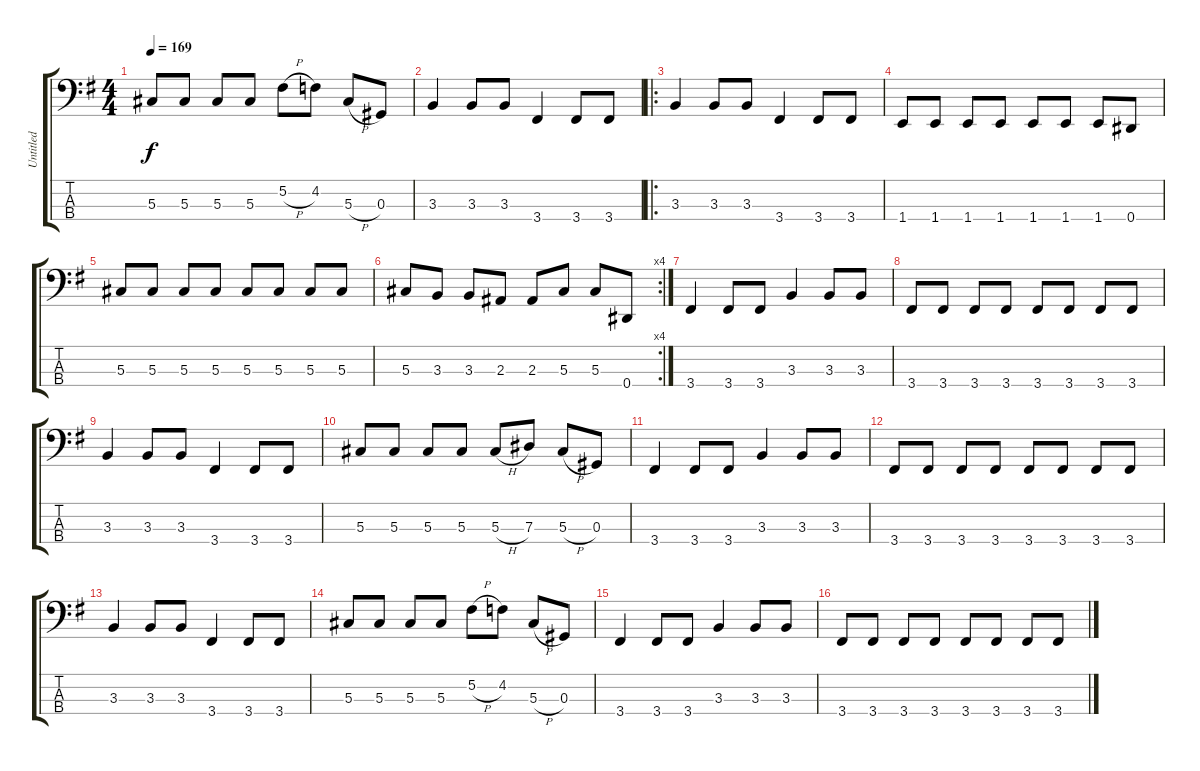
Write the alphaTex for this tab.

\track ("Untitled" "Untitled") {instrument electricbasspick}
\staff {score tabs}
\tuning (Gb2 Db2 Ab1 Eb1) {hide}
\ts (4 4)
\tempo 169
\clef f4
\ks g
5.3.8{dy f} 5.3.8 5.3.8 5.3.8 5.2{h}.8 4.2.8 5.3{h}.8 0.3.8 |
3.3.4 3.3.8 3.3.8 3.4.4 3.4.8 3.4.8 |
\ro
3.3.4 3.3.8 3.3.8 3.4.4 3.4.8 3.4.8 |
1.4.8 1.4.8 1.4.8 1.4.8 1.4.8 1.4.8 1.4.8 0.4.8 |
5.3.8 5.3.8 5.3.8 5.3.8 5.3.8 5.3.8 5.3.8 5.3.8 |
\rc 4
5.3.8 3.3.8 3.3.8 2.3.8 2.3.8 5.3.8 5.3.8 0.4.8 |
3.4.4 3.4.8 3.4.8 3.3.4 3.3.8 3.3.8 |
3.4.8 3.4.8 3.4.8 3.4.8 3.4.8 3.4.8 3.4.8 3.4.8 |
3.3.4 3.3.8 3.3.8 3.4.4 3.4.8 3.4.8 |
5.3.8 5.3.8 5.3.8 5.3.8 5.3{h}.8 7.3.8 5.3{h}.8 0.3.8 |
3.4.4 3.4.8 3.4.8 3.3.4 3.3.8 3.3.8 |
3.4.8 3.4.8 3.4.8 3.4.8 3.4.8 3.4.8 3.4.8 3.4.8 |
3.3.4 3.3.8 3.3.8 3.4.4 3.4.8 3.4.8 |
5.3.8 5.3.8 5.3.8 5.3.8 5.2{h}.8 4.2.8 5.3{h}.8 0.3.8 |
3.4.4 3.4.8 3.4.8 3.3.4 3.3.8 3.3.8 |
3.4.8 3.4.8 3.4.8 3.4.8 3.4.8 3.4.8 3.4.8 3.4.8
